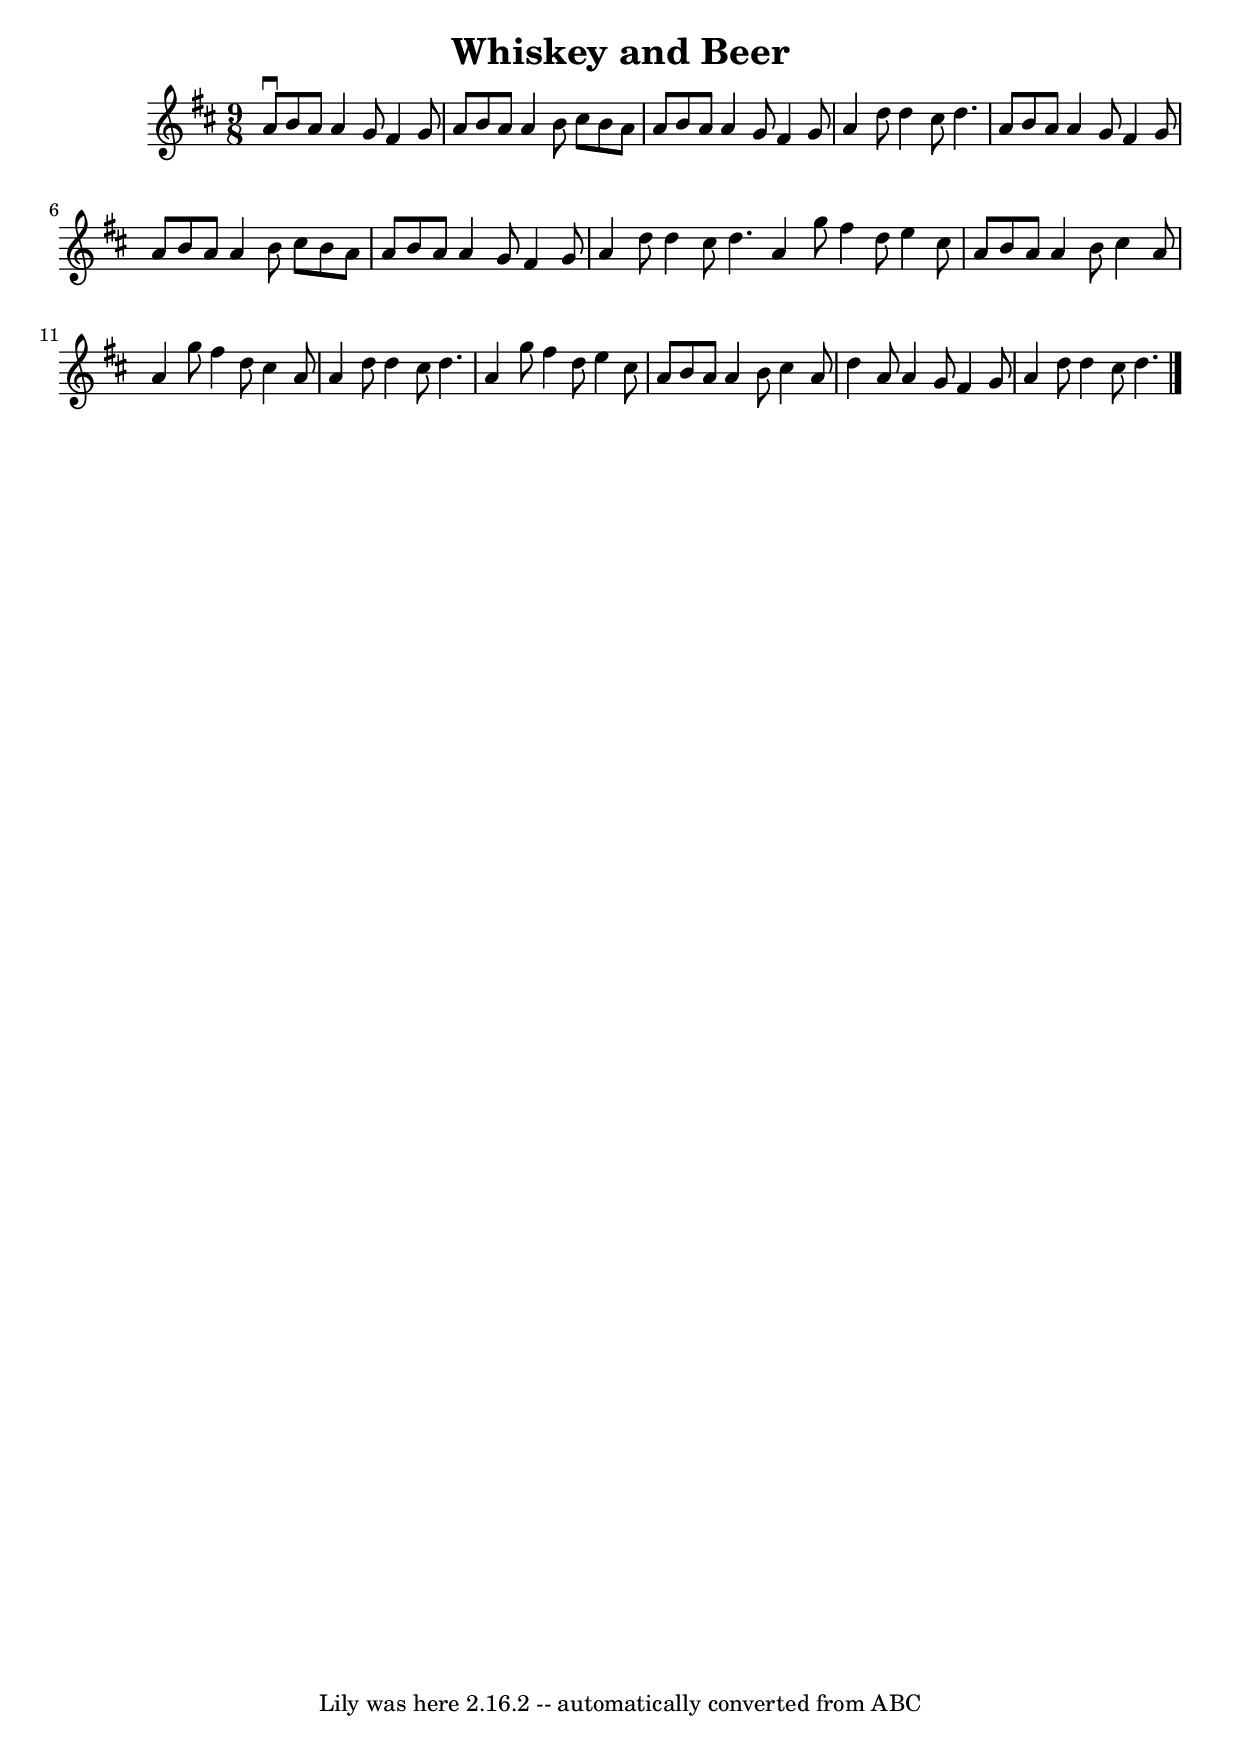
\version "2.16.2"
\include "Mammoth.ily"
\header {
  %% book = "Ryan's Mammoth Collection"
  crossRefNumber = "1"
  footnotes = "\\\\87 453"
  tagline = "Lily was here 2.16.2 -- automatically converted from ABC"
  title = "Whiskey and Beer"

}
voicedefault =  {


  \time 9/8 
  \key d \major
  a'8^\downbow b'8 a'8 a'4 g'8 fis'4       g'8     |
  a'8 b'8 a'8 a'4 b'8 cis''8 b'8 a'8     |
  a'8 b'8 a'8 a'4 g'8 fis'4 g'8    |
  a'4       d''8 d''4 cis''8 d''4.     |
  a'8 b'8 a'8 a'4 g'8    fis'4 g'8     |
  a'8 b'8 a'8 a'4 b'8 cis''8 b'8     a'8     |
  a'8 b'8 a'8 a'4 g'8 fis'4 g'8    |
     a'4 d''8 d''4 cis''8 d''4.    \bar " |." a'4 g''8 fis''4    d''8 e''4 cis''8     |
  a'8 b'8 a'8 a'4 b'8       cis''4 a'8     |
  a'4 g''8 fis''4 d''8 cis''4 a'8     |
  a'4 d''8 d''4 cis''8 d''4.    |
  a'4 g''8      fis''4 d''8 e''4 cis''8     |
  a'8 b'8 a'8 a'4 b'8    cis''4 a'8     |
  d''4 a'8 a'4 g'8 fis'4 g'8     |
  a'4 d''8 d''4 cis''8 d''4.    \bar "|."   

}

\score{
  <<

    \context Staff="default"
    {
      \voicedefault 
      
    }

  >>
  \layout {
    
  }
  \midi {
  }

}
